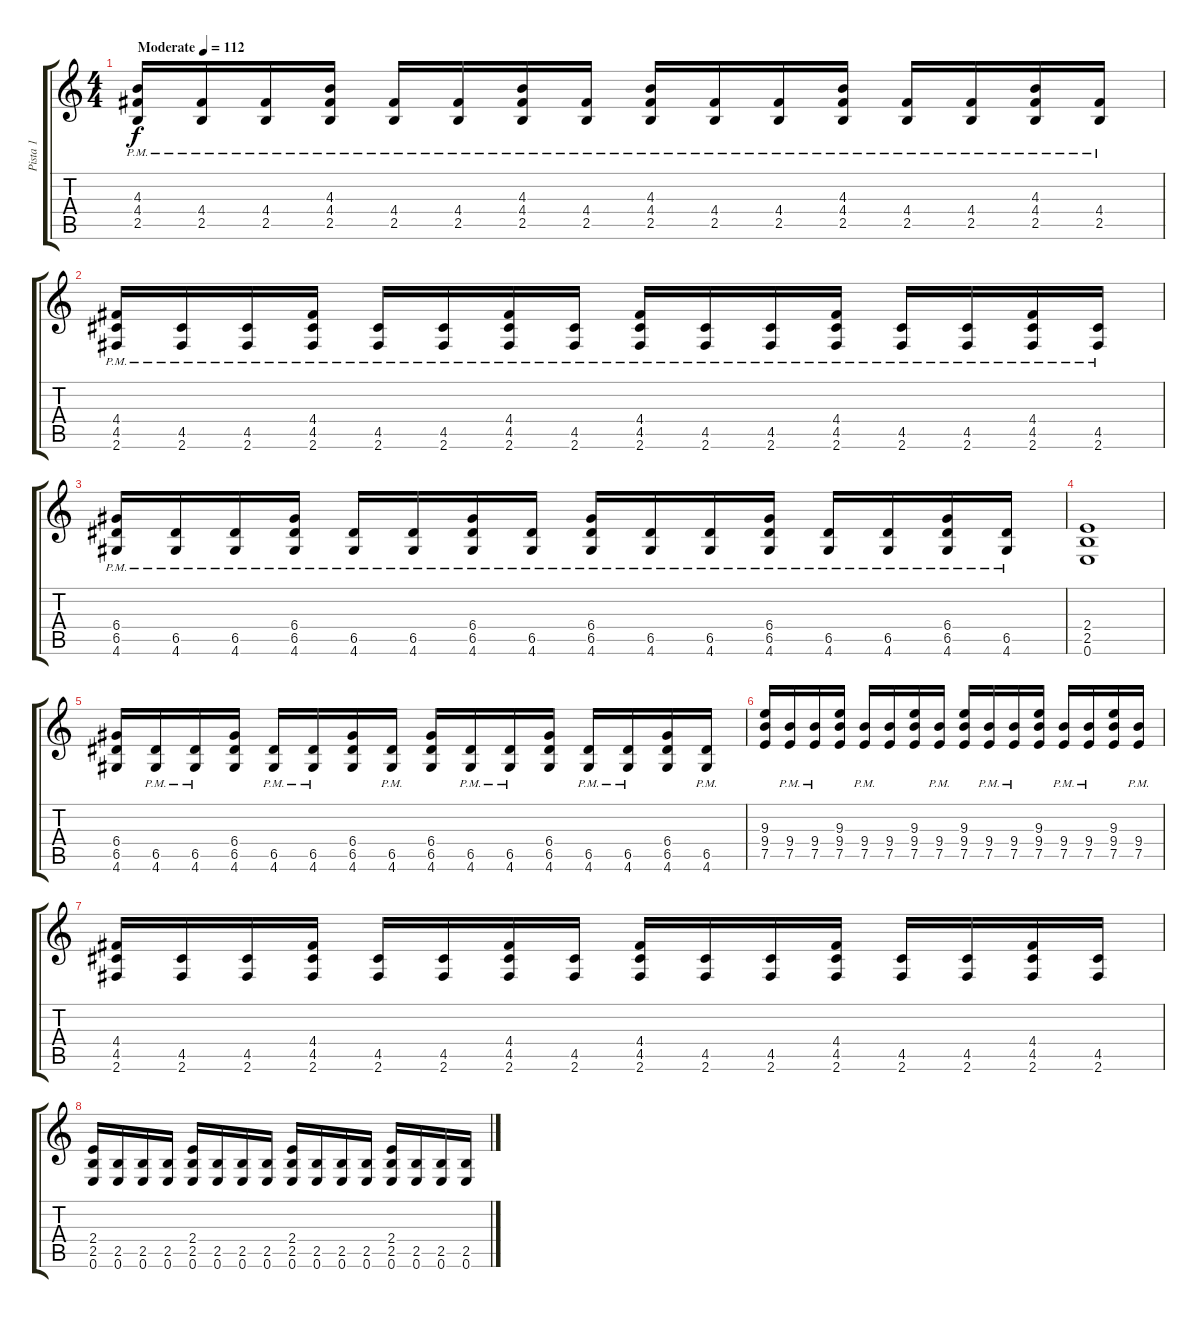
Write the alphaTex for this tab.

\track ("Pista 1" "Pista 1") {instrument distortionguitar}
\staff {score tabs}
\tuning (E4 B3 G3 D3 A2 E2) {hide}
\ts (4 4)
\tempo (112 "Moderate")
\clef g2
\ks c
(4.3 4.4 2.5{pm}).16{dy f volume 10 instrument overdrivenguitar} (4.4{pm} 2.5{pm}).16 (4.4{pm} 2.5{pm}).16 (4.3 4.4 2.5{pm}).16 (4.4{pm} 2.5{pm}).16 (4.4{pm} 2.5{pm}).16 (4.3 4.4 2.5{pm}).16 (4.4{pm} 2.5{pm}).16 (4.3 4.4 2.5{pm}).16 (4.4{pm} 2.5{pm}).16 (4.4{pm} 2.5{pm}).16 (4.3 4.4 2.5{pm}).16 (4.4{pm} 2.5{pm}).16 (4.4{pm} 2.5{pm}).16 (4.3 4.4 2.5{pm}).16 (4.4{pm} 2.5{pm}).16 |
(4.4 4.5{pm} 2.6{pm}).16 (4.5{pm} 2.6{pm}).16 (4.5{pm} 2.6{pm}).16 (4.4 4.5{pm} 2.6{pm}).16 (4.5{pm} 2.6{pm}).16 (4.5{pm} 2.6{pm}).16 (4.4 4.5{pm} 2.6{pm}).16 (4.5{pm} 2.6{pm}).16 (4.4 4.5{pm} 2.6{pm}).16 (4.5{pm} 2.6{pm}).16 (4.5{pm} 2.6{pm}).16 (4.4 4.5{pm} 2.6{pm}).16 (4.5{pm} 2.6{pm}).16 (4.5{pm} 2.6{pm}).16 (4.4 4.5{pm} 2.6{pm}).16 (4.5{pm} 2.6{pm}).16 |
(6.4 6.5{pm} 4.6{pm}).16 (6.5{pm} 4.6{pm}).16 (6.5{pm} 4.6{pm}).16 (6.4 6.5{pm} 4.6{pm}).16 (6.5{pm} 4.6{pm}).16 (6.5{pm} 4.6{pm}).16 (6.4 6.5{pm} 4.6{pm}).16 (6.5{pm} 4.6{pm}).16 (6.4 6.5{pm} 4.6{pm}).16 (6.5{pm} 4.6{pm}).16 (6.5{pm} 4.6{pm}).16 (6.4 6.5{pm} 4.6{pm}).16 (6.5{pm} 4.6{pm}).16 (6.5{pm} 4.6{pm}).16 (6.4 6.5{pm} 4.6{pm}).16 (6.5{pm} 4.6{pm}).16 |
(2.4 2.5 0.6).1 |
(6.4 6.5 4.6).16{volume 16 instrument distortionguitar} (6.5{pm} 4.6).16 (6.5{pm} 4.6).16 (6.4 6.5 4.6).16 (6.5{pm} 4.6).16 (6.5{pm} 4.6).16 (6.4 6.5 4.6).16 (6.5{pm} 4.6).16 (6.4 6.5 4.6).16 (6.5{pm} 4.6).16 (6.5{pm} 4.6).16 (6.4 6.5 4.6).16 (6.5{pm} 4.6).16 (6.5{pm} 4.6).16 (6.4 6.5 4.6).16 (6.5{pm} 4.6).16 |
(9.3 9.4 7.5).16 (9.4{pm} 7.5).16 (9.4{pm} 7.5).16 (9.3 9.4 7.5).16 (9.4{pm} 7.5).16 (9.4 7.5).16 (9.3 9.4 7.5).16 (9.4{pm} 7.5).16 (9.3 9.4 7.5).16 (9.4{pm} 7.5).16 (9.4{pm} 7.5).16 (9.3 9.4 7.5).16 (9.4{pm} 7.5).16 (9.4{pm} 7.5).16 (9.3 9.4 7.5).16 (9.4{pm} 7.5).16 |
(4.4 4.5 2.6).16 (4.5 2.6).16 (4.5 2.6).16 (4.4 4.5 2.6).16 (4.5 2.6).16 (4.5 2.6).16 (4.4 4.5 2.6).16 (4.5 2.6).16 (4.4 4.5 2.6).16 (4.5 2.6).16 (4.5 2.6).16 (4.4 4.5 2.6).16 (4.5 2.6).16 (4.5 2.6).16 (4.4 4.5 2.6).16 (4.5 2.6).16 |
(2.4 2.5 0.6).16 (2.5 0.6).16 (2.5 0.6).16 (2.5 0.6).16 (2.4 2.5 0.6).16 (2.5 0.6).16 (2.5 0.6).16 (2.5 0.6).16 (2.4 2.5 0.6).16 (2.5 0.6).16 (2.5 0.6).16 (2.5 0.6).16 (2.4 2.5 0.6).16 (2.5 0.6).16 (2.5 0.6).16 (2.5 0.6).16
